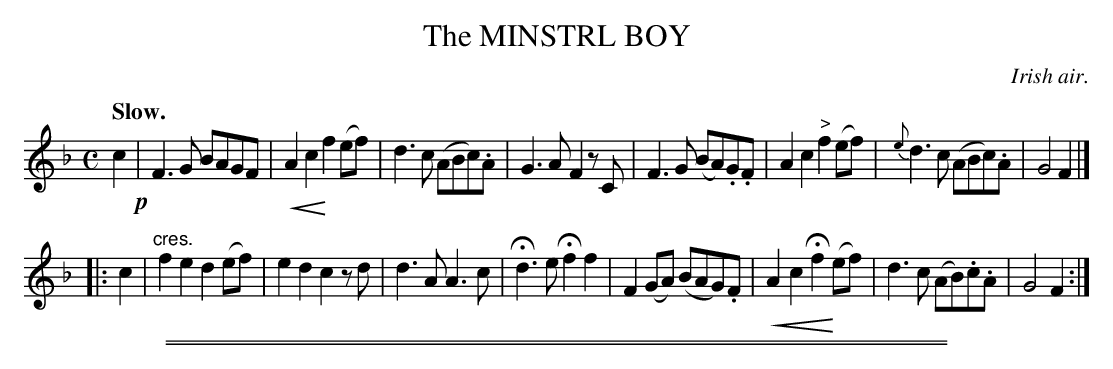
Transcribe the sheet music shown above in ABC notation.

X:1
T: The MINSTRL BOY
O: Irish air.
Q: "Slow."
U: p=!crescendo(!
U: P=!crescendo)!
M: C
L: 1/8
K: F
c2 !p!|\
F3G BAGF | pA2c2 Pf2(ef) | d3c (ABc).A | G3A F2 zC |\
F3G (BA).G.F | A2c2 "^>"f2(ef) | {e}d3c (ABc).A | G4 F2 |]
|: c2 |\
"^cres."f2e2 d2(ef) | e2d2 c2 zd | d3A A3c | Hd3e Hf2f2 |\
F2(GA) (BAG).F | pA2c2 Hf2(Pef) | d3c (AB).c.A | G4 F2 :|
